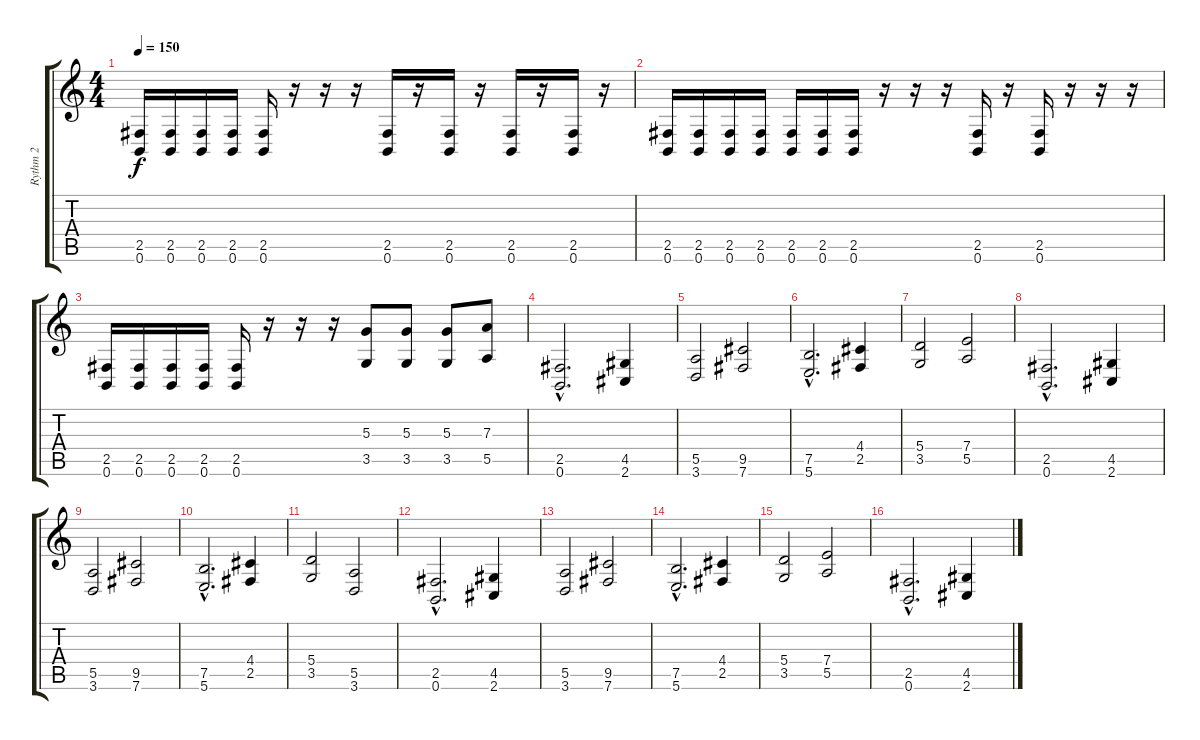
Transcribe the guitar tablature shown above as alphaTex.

\track ("Rythm 2" "Rythm 2") {instrument distortionguitar}
\staff {score tabs}
\tuning (B3 Gb3 D3 A2 E2 B1) {hide}
\ts (4 4)
\tempo 150
\clef g2
\ks c
(2.5 0.6).16{dy f} (2.5 0.6).16 (2.5 0.6).16 (2.5 0.6).16 (2.5 0.6).16 r.16 r.16 r.16 (2.5 0.6).16 r.16 (2.5 0.6).16 r.16 (2.5 0.6).16 r.16 (2.5 0.6).16 r.16 |
(2.5 0.6).16 (2.5 0.6).16 (2.5 0.6).16 (2.5 0.6).16 (2.5 0.6).16 (2.5 0.6).16 (2.5 0.6).16 r.16 r.16 r.16 (2.5 0.6).16 r.16 (2.5 0.6).16 r.16 r.16 r.16 |
(2.5 0.6).16 (2.5 0.6).16 (2.5 0.6).16 (2.5 0.6).16 (2.5 0.6).16 r.16 r.16 r.16 (5.3 3.5).8 (5.3 3.5).8 (5.3 3.5).8 (7.3 5.5).8 |
(2.5{hac} 0.6{hac}).2{d} (4.5 2.6).4 |
(5.5 3.6).2 (9.5 7.6).2 |
(7.5{hac} 5.6{hac}).2{d} (4.4 2.5).4 |
(5.4 3.5).2 (7.4 5.5).2 |
(2.5{hac} 0.6{hac}).2{d} (4.5 2.6).4 |
(5.5 3.6).2 (9.5 7.6).2 |
(7.5{hac} 5.6{hac}).2{d} (4.4 2.5).4 |
(5.4 3.5).2 (5.5 3.6).2 |
(2.5{hac} 0.6{hac}).2{d} (4.5 2.6).4 |
(5.5 3.6).2 (9.5 7.6).2 |
(7.5{hac} 5.6{hac}).2{d} (4.4 2.5).4 |
(5.4 3.5).2 (7.4 5.5).2 |
(2.5{hac} 0.6{hac}).2{d} (4.5 2.6).4
